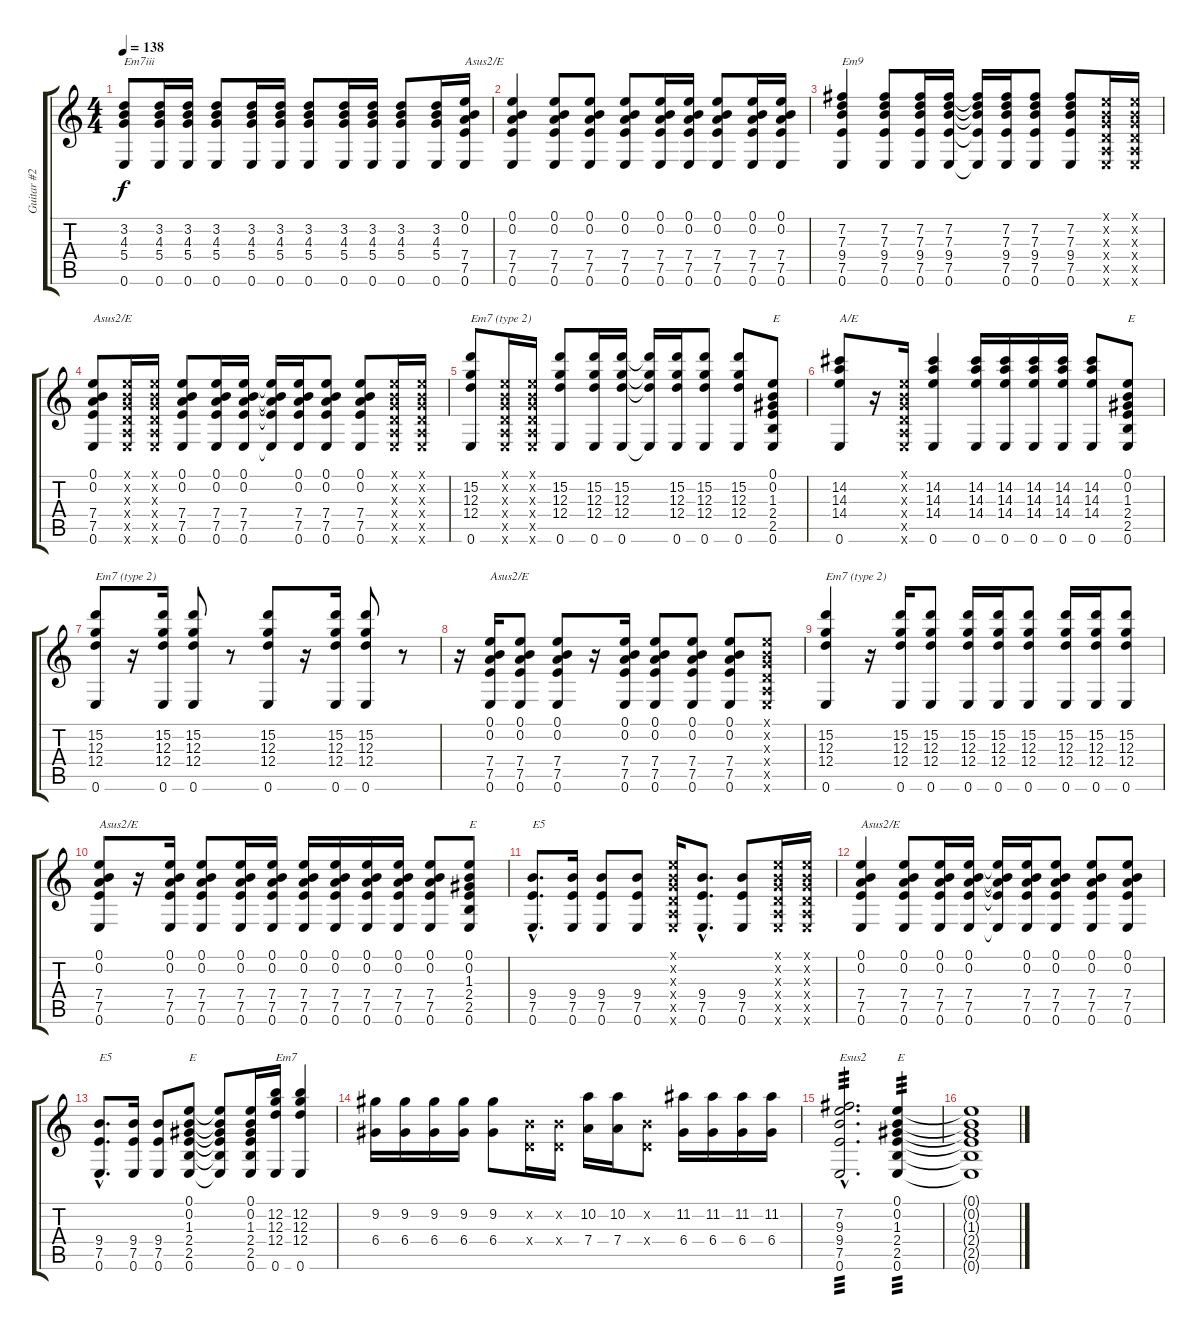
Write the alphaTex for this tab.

\track ("Guitar #2" "Guitar #2") {instrument electricguitarclean}
\staff {score tabs}
\tuning (E4 B3 G3 D3 A2 E2) {hide}
\ts (4 4)
\tempo 138
\clef g2
\ks c
(3.2 4.3 5.4 0.6).8{txt "Em7iii" dy f} (3.2 4.3 5.4 0.6).16 (3.2 4.3 5.4 0.6).16 (3.2 4.3 5.4 0.6).8 (3.2 4.3 5.4 0.6).16 (3.2 4.3 5.4 0.6).16 (3.2 4.3 5.4 0.6).8 (3.2 4.3 5.4 0.6).16 (3.2 4.3 5.4 0.6).16 (3.2 4.3 5.4 0.6).8 (3.2 4.3 5.4 0.6).16 (0.1 0.2 7.4 7.5 0.6).16{txt "Asus2/E"} |
(0.1 0.2 7.4 7.5 0.6).4 (0.1 0.2 7.4 7.5 0.6).8 (0.1 0.2 7.4 7.5 0.6).8 (0.1 0.2 7.4 7.5 0.6).8 (0.1 0.2 7.4 7.5 0.6).16 (0.1 0.2 7.4 7.5 0.6).16 (0.1 0.2 7.4 7.5 0.6).8 (0.1 0.2 7.4 7.5 0.6).16 (0.1 0.2 7.4 7.5 0.6).16 |
(7.2 7.3 9.4 7.5 0.6).4{txt "Em9"} (7.2 7.3 9.4 7.5 0.6).8 (7.2 7.3 9.4 7.5 0.6).16 (7.2 7.3 9.4 7.5 0.6).16 (7.2{t} 7.3{t} 9.4{t} 7.5{t} 0.6{t}).16 (7.2 7.3 9.4 7.5 0.6).16 (7.2 7.3 9.4 7.5 0.6).8 (7.2 7.3 9.4 7.5 0.6).8 (0.1{x} 0.2{x} 0.3{x} 0.4{x} 0.5{x} 0.6{x}).16 (0.1{x} 0.2{x} 0.3{x} 0.4{x} 0.5{x} 0.6{x}).16 |
(0.1 0.2 7.4 7.5 0.6).8{txt "Asus2/E"} (0.1{x} 0.2{x} 0.3{x} 0.4{x} 0.5{x} 0.6{x}).16 (0.1{x} 0.2{x} 0.3{x} 0.4{x} 0.5{x} 0.6{x}).16 (0.1 0.2 7.4 7.5 0.6).8 (0.1 0.2 7.4 7.5 0.6).16 (0.1 0.2 7.4 7.5 0.6).16 (0.1{t} 0.2{t} 7.4{t} 7.5{t} 0.6{t}).16 (0.1 0.2 7.4 7.5 0.6).16 (0.1 0.2 7.4 7.5 0.6).8 (0.1 0.2 7.4 7.5 0.6).8 (0.1{x} 0.2{x} 0.3{x} 0.4{x} 0.5{x} 0.6{x}).16 (0.1{x} 0.2{x} 0.3{x} 0.4{x} 0.5{x} 0.6{x}).16 |
(15.2 12.3 12.4 0.6).8{txt "Em7 (type 2)"} (0.1{x} 0.2{x} 0.3{x} 0.4{x} 0.5{x} 0.6{x}).16 (0.1{x} 0.2{x} 0.3{x} 0.4{x} 0.5{x} 0.6{x}).16 (15.2 12.3 12.4 0.6).8 (15.2 12.3 12.4 0.6).16 (15.2 12.3 12.4 0.6).16 (15.2{t} 12.3{t} 12.4{t} 0.6{t}).16 (15.2 12.3 12.4 0.6).16 (15.2 12.3 12.4 0.6).8 (15.2 12.3 12.4 0.6).8 (0.1 0.2 1.3 2.4 2.5 0.6).8{txt "E"} |
(14.2 14.3 14.4 0.6).8{txt "A/E"} r.16 (0.1{x} 0.2{x} 0.3{x} 0.4{x} 0.5{x} 0.6{x}).16 (14.2 14.3 14.4 0.6).4 (14.2 14.3 14.4 0.6).16 (14.2 14.3 14.4 0.6).16 (14.2 14.3 14.4 0.6).16 (14.2 14.3 14.4 0.6).16 (14.2 14.3 14.4 0.6).8 (0.1 0.2 1.3 2.4 2.5 0.6).8{txt "E"} |
(15.2 12.3 12.4 0.6).8{txt "Em7 (type 2)"} r.16 (15.2 12.3 12.4 0.6).16 (15.2 12.3 12.4 0.6).8 r.8 (15.2 12.3 12.4 0.6).8 r.16 (15.2 12.3 12.4 0.6).16 (15.2 12.3 12.4 0.6).8 r.8 |
r.16 (0.1 0.2 7.4 7.5 0.6).16{txt "Asus2/E"} (0.1 0.2 7.4 7.5 0.6).8 (0.1 0.2 7.4 7.5 0.6).8 r.16 (0.1 0.2 7.4 7.5 0.6).16 (0.1 0.2 7.4 7.5 0.6).8 (0.1 0.2 7.4 7.5 0.6).8 (0.1 0.2 7.4 7.5 0.6).8 (0.1{x} 0.2{x} 0.3{x} 0.4{x} 0.5{x} 0.6{x}).8 |
(15.2 12.3 12.4 0.6).4{txt "Em7 (type 2)"} r.16 (15.2 12.3 12.4 0.6).16 (15.2 12.3 12.4 0.6).8 (15.2 12.3 12.4 0.6).16 (15.2 12.3 12.4 0.6).16 (15.2 12.3 12.4 0.6).8 (15.2 12.3 12.4 0.6).16 (15.2 12.3 12.4 0.6).16 (15.2 12.3 12.4 0.6).8 |
(0.1 0.2 7.4 7.5 0.6).8{txt "Asus2/E"} r.16 (0.1 0.2 7.4 7.5 0.6).16 (0.1 0.2 7.4 7.5 0.6).8 (0.1 0.2 7.4 7.5 0.6).16 (0.1 0.2 7.4 7.5 0.6).16 (0.1 0.2 7.4 7.5 0.6).16 (0.1 0.2 7.4 7.5 0.6).16 (0.1 0.2 7.4 7.5 0.6).16 (0.1 0.2 7.4 7.5 0.6).16 (0.1 0.2 7.4 7.5 0.6).8 (0.1 0.2 1.3 2.4 2.5 0.6).8{txt "E"} |
(9.4{hac} 7.5{hac} 0.6{hac}).8{d txt "E5"} (9.4 7.5 0.6).16 (9.4 7.5 0.6).8 (9.4 7.5 0.6).8 (0.1{x} 0.2{x} 0.3{x} 0.4{x} 0.5{x} 0.6{x}).16 (9.4{hac} 7.5{hac} 0.6{hac}).8{d} (9.4 7.5 0.6).8 (0.1{x} 0.2{x} 0.3{x} 0.4{x} 0.5{x} 0.6{x}).16 (0.1{x} 0.2{x} 0.3{x} 0.4{x} 0.5{x} 0.6{x}).16 |
(0.1 0.2 7.4 7.5 0.6).4{txt "Asus2/E"} (0.1 0.2 7.4 7.5 0.6).8 (0.1 0.2 7.4 7.5 0.6).16 (0.1 0.2 7.4 7.5 0.6).16 (0.1{t} 0.2{t} 7.4{t} 7.5{t} 0.6{t}).16 (0.1 0.2 7.4 7.5 0.6).16 (0.1 0.2 7.4 7.5 0.6).8 (0.1 0.2 7.4 7.5 0.6).8 (0.1 0.2 7.4 7.5 0.6).8 |
(9.4{hac} 7.5{hac} 0.6{hac}).8{d txt "E5"} (9.4 7.5 0.6).16 (9.4 7.5 0.6).8 (0.1 0.2 1.3 2.4 2.5 0.6).8{txt "E"} (0.1{t} 0.2{t} 1.3{t} 2.4{t} 2.5{t} 0.6{t}).8 (0.1 0.2 1.3 2.4 2.5 0.6).16 (12.2 12.3 12.4 0.6).16{txt "Em7"} (12.2 12.3 12.4 0.6).4 |
(9.2 6.4).16 (9.2 6.4).16 (9.2 6.4).16 (9.2 6.4).16 (9.2 6.4).8 (0.2{x} 0.4{x}).16 (0.2{x} 0.4{x}).16 (10.2 7.4).16 (10.2 7.4).16 (0.2{x} 0.4{x}).8 (11.2 6.4).16 (11.2 6.4).16 (11.2 6.4).16 (11.2 6.4).16 |
(7.2{hac} 9.3{hac} 9.4{hac} 7.5{hac} 0.6{hac}).2{d txt "Esus2" tp 3} (0.1 0.2 1.3 2.4 2.5 0.6).4{txt "E" tp 3} |
(0.1{t} 0.2{t} 1.3{t} 2.4{t} 2.5{t} 0.6{t}).1
